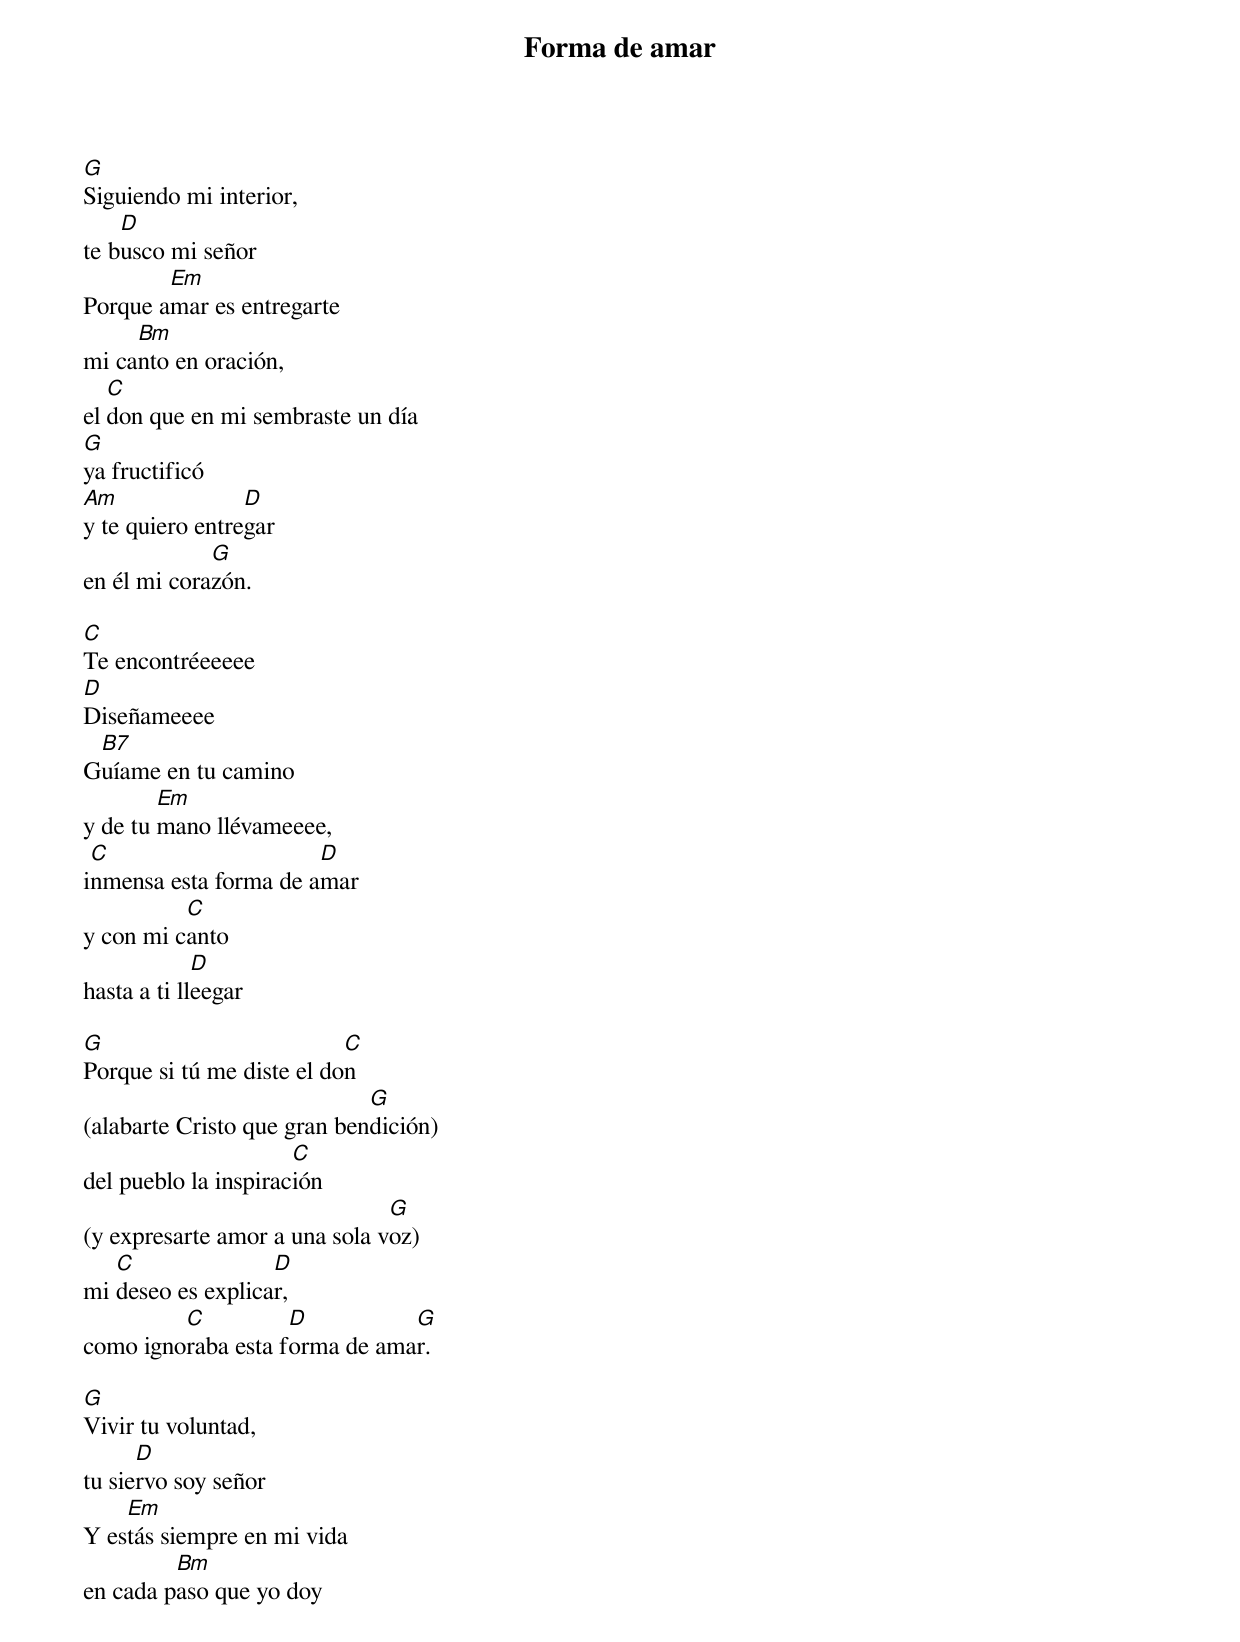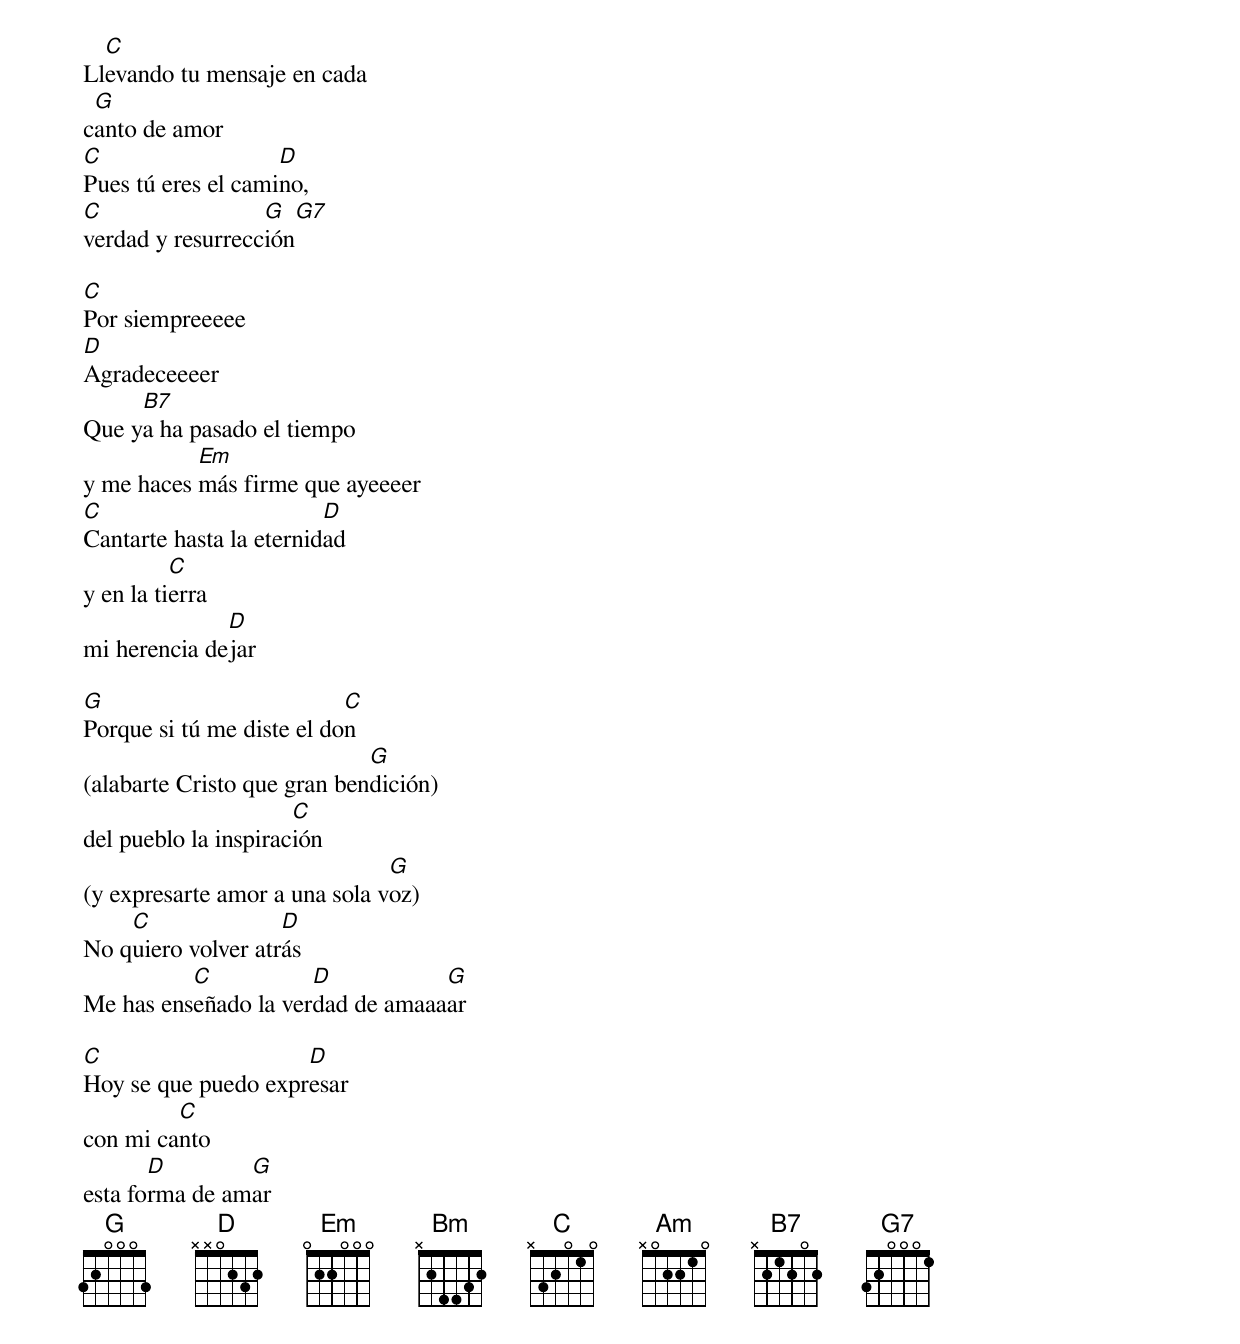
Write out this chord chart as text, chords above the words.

Forma de amar


G
Siguiendo mi interior,
    D
te busco mi señor
        Em
Porque amar es entregarte
     Bm
mi canto en oración,
   C
el don que en mi sembraste un día
G
ya fructificó
Am               D
y te quiero entregar
             G
en él mi corazón.

C
Te encontréeeeee
D
Diseñameeee
 B7
Guíame en tu camino
        Em
y de tu mano llévameeee,
 C                     D
inmensa esta forma de amar
          C
y con mi canto
             D
hasta a ti lleegar

G                          C
Porque si tú me diste el don
                             G
(alabarte Cristo que gran bendición)
                      C
del pueblo la inspiración
                               G
(y expresarte amor a una sola voz)
   C               D
mi deseo es explicar,
         C          D          G
como ignoraba esta forma de amar.

G
Vivir tu voluntad,
      D
tu siervo soy señor
    Em
Y estás siempre en mi vida
         Bm
en cada paso que yo doy
  C
Llevando tu mensaje en cada
 G
canto de amor
C                   D
Pues tú eres el camino,
C                 G     G7
verdad y resurrección

C
Por siempreeeee
D
Agradeceeeer
     B7
Que ya ha pasado el tiempo
           Em
y me haces más firme que ayeeeer
C                        D
Cantarte hasta la eternidad
          C
y en la tierra
              D
mi herencia dejar

G                          C
Porque si tú me diste el don
                             G
(alabarte Cristo que gran bendición)
                      C
del pueblo la inspiración
                               G
(y expresarte amor a una sola voz)
    C               D
No quiero volver atrás
          C           D           G
Me has enseñado la verdad de amaaaar

C                    D
Hoy se que puedo expresar
         C
con mi canto
       D        G
esta forma de amar
